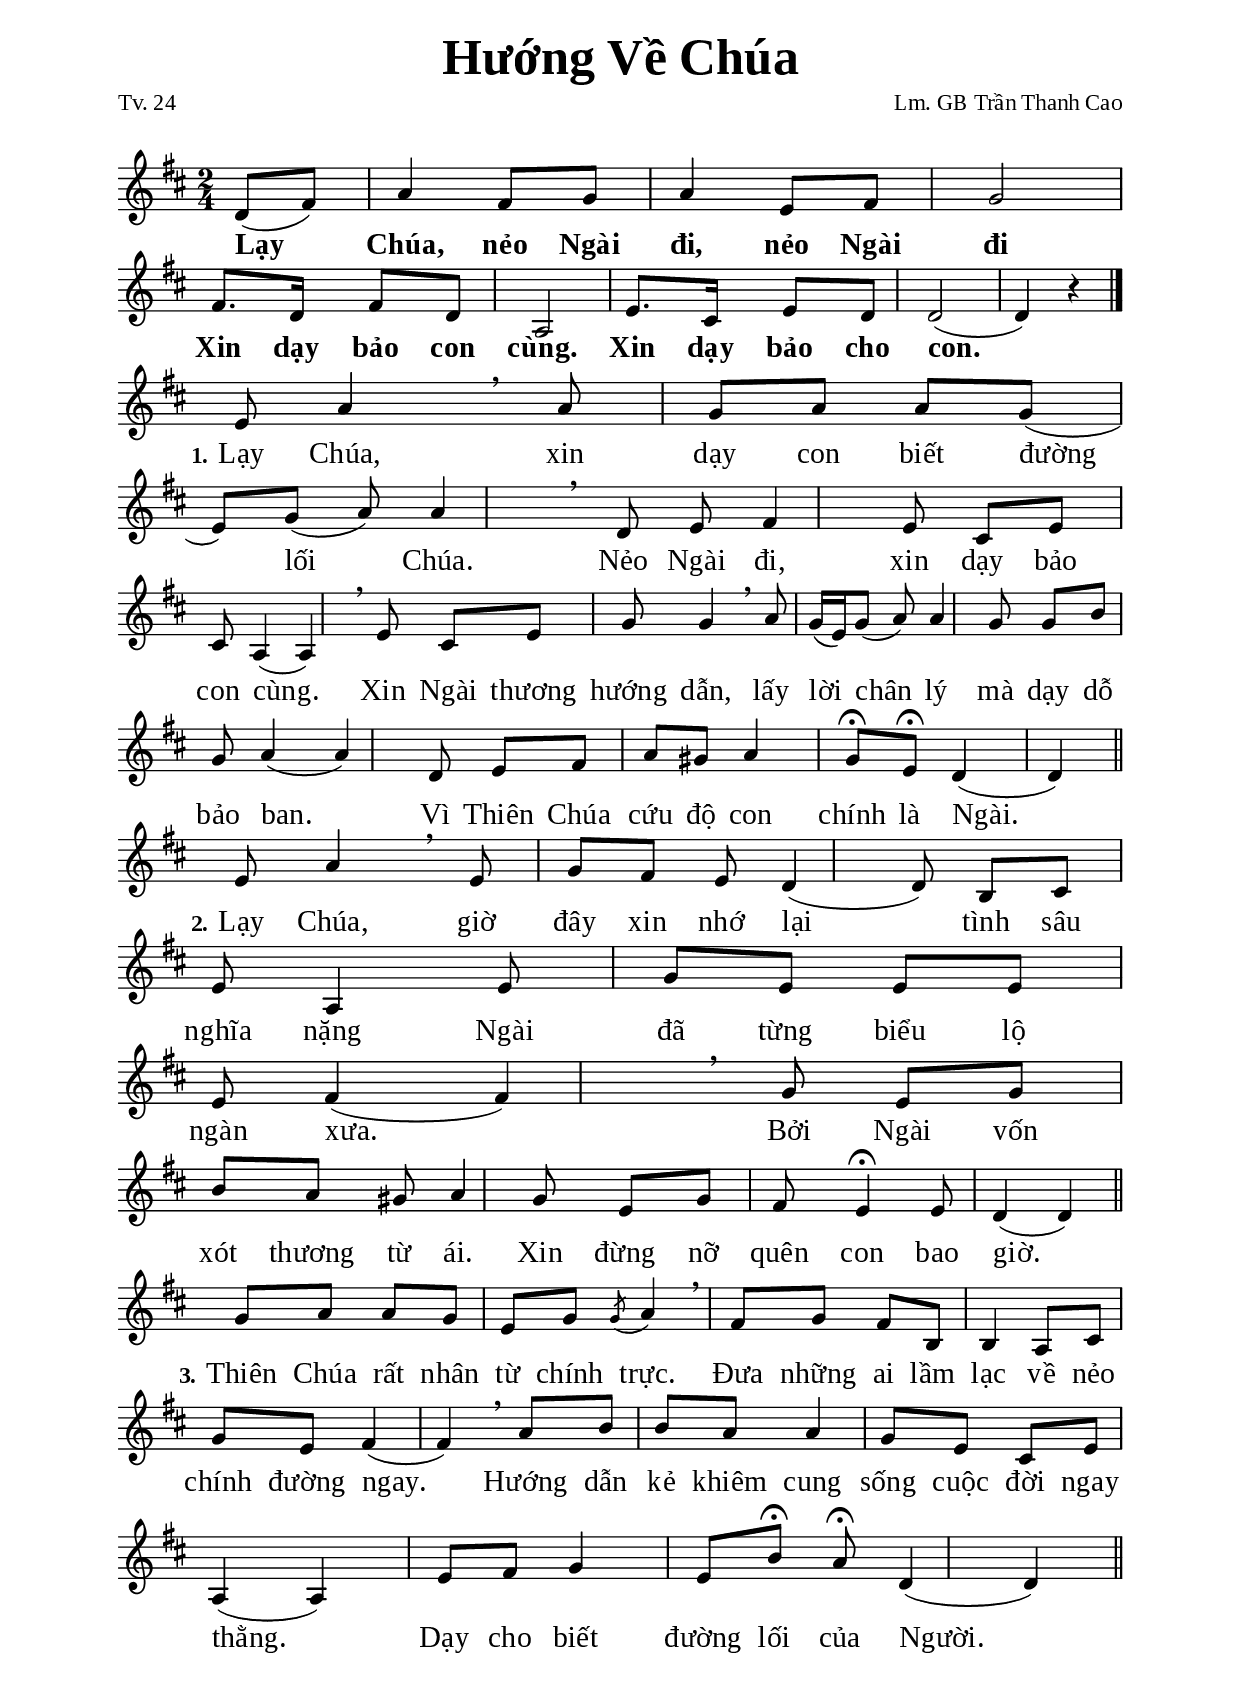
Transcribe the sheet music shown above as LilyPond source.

% Cài đặt chung
\version "2.22.1"
\include "english.ly"

\header {
  title = \markup { \fontsize #3 "Hướng Về Chúa" }
  poet = "Tv. 24"
  composer = "Lm. GB Trần Thanh Cao"
  arranger = " "
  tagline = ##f
}

\paper {
  #(set-paper-size "a4")
  top-margin = 10\mm
  bottom-margin = 10\mm
  left-margin = 20\mm
  right-margin = 20\mm
  indent = #0
  #(define fonts
    (make-pango-font-tree
      "Liberation Serif"
      "Liberation Serif"
      "Liberation Serif"
      (/ 20 20)))
  page-count = #1
}

% Nhạc điệp khúc
nhacDiepKhuc = \relative c' {
  \partial 4 d8 (fs) |
  a4 fs8 g |
  a4 e8 fs |
  g2 |
  fs8. d16 fs8 d |
  a2 |
  e'8. cs16 e8 d |
  d2 ( |
  d4) r \bar "|."
}

% Nhạc phiên khúc
nhacPhienKhucMot = \relative c' {
  e8 a4 \breathe
  a8 g a a g (e) g (a) a4 \breathe
  d,8 e fs4 e8 cs e cs a4 (a) \breathe
  e'8 cs e g g4 \breathe
  a8 g16 (e) g8 (a) a4 g8 g b g a4 (a)
  d,8 e fs a gs a4 g8 \fermata e \fermata d4 (d) \bar "||"
}

nhacPhienKhucHai = \relative c' {
  e8 a4 \breathe
  e8 g fs e d4 (d8) b cs e a,4
  e'8 g e e e e fs4 (fs) \breathe
  g8 e g b a gs a4
  g8 e g fs e4 \fermata e8 d4 (d) \bar "||"
}

nhacPhienKhucBa = \relative c'' {
  g8 a a g e g \acciaccatura g8 a4 \breathe
  fs8 g fs b, b4 a8 cs g' e fs4 (fs) \breathe
  a8 b b a a4 g8 e cs e a,4 (a)
  e'8 fs g4 e8 b' \fermata a \fermata d,4 (d) \bar "||"
}

% Lời điệp khúc
loiDiepKhuc = \lyricmode {
  Lạy Chúa, nẻo Ngài đi, nẻo Ngài đi
  Xin dạy bảo con cùng.
  Xin dạy bảo cho con.
}

% Lời phiên khúc
loiPhienKhucMot = \lyricmode {
  \set stanza = #"1."
  Lạy Chúa, xin dạy con biết đường lối Chúa.
  Nẻo Ngài đi, xin dạy bảo con cùng.
  Xin Ngài thương hướng dẫn,
  lấy lời chân lý mà dạy dỗ bảo ban.
  Vì Thiên Chúa cứu độ con chính là Ngài.
}

loiPhienKhucHai = \lyricmode {
  \set stanza = #"2."
  Lạy Chúa, giờ đây xin nhớ lại tình sâu nghĩa nặng
  Ngài đã từng biểu lộ ngàn xưa.
  Bởi Ngài vốn xót thương từ ái.
  Xin đừng nỡ quên con bao giờ.
}

loiPhienKhucBa = \lyricmode {
  \set stanza = #"3."
  Thiên Chúa rất nhân từ chính trực.
  Đưa những ai lầm lạc về nẻo chính đường ngay.
  Hướng dẫn kẻ khiêm cung sống cuộc đời ngay thằng.
  Dạy cho biết đường lối của Người.
}


% Dàn trang
\score {
  \new ChoirStaff <<
    \new Staff = diepKhuc \with {
        \consists "Merge_rests_engraver"
        %\magnifyStaff #(magstep +1)
      }
      <<
      \new Voice = beSop {
        \key d \major \time 2/4 \nhacDiepKhuc
      }
    >>
    \new Lyrics \lyricsto beSop \loiDiepKhuc
  >>
  \layout {
    \override Lyrics.LyricText.font-series = #'bold
    \override Lyrics.LyricText.font-size = #+2.5
    \override Lyrics.LyricSpace.minimum-distance = #3.0
    \override Score.BarNumber.break-visibility = ##(#f #f #f)
    \override Score.SpacingSpanner.uniform-stretching = ##t
  }
}

\score {
  \new ChoirStaff <<
    \new Staff = phienKhuc \with {
        %\magnifyStaff #(magstep +1)
      }
      <<
      \new Voice = beSop {
        \key d \major \time 2/4 \nhacPhienKhucMot
      }
    >>
    \new Lyrics \lyricsto beSop \loiPhienKhucMot
  >>
  \layout {
    \override Staff.TimeSignature.transparent = ##t
    \override Lyrics.LyricText.font-size = #+2.5
    \override Lyrics.LyricSpace.minimum-distance = #1.2
    \override Score.BarNumber.break-visibility = ##(#f #f #f)
    \override Score.SpacingSpanner.uniform-stretching = ##t
    \set Score.barAlways = ##t
    \set Score.defaultBarType = ""
  } 
}

\score {
  \new ChoirStaff <<
    \new Staff = phienKhuc \with {
        %\magnifyStaff #(magstep +1)
      }
      <<
      \new Voice = beSop {
        \key d \major \time 2/4 \nhacPhienKhucHai
      }
    >>
    \new Lyrics \lyricsto beSop \loiPhienKhucHai
  >>
  \layout {
    \override Staff.TimeSignature.transparent = ##t
    \override Lyrics.LyricText.font-size = #+2.5
    \override Lyrics.LyricSpace.minimum-distance = #3.0
    \override Score.BarNumber.break-visibility = ##(#f #f #f)
    \override Score.SpacingSpanner.uniform-stretching = ##t
    \set Score.barAlways = ##t
    \set Score.defaultBarType = ""
  } 
}

\score {
  \new ChoirStaff <<
    \new Staff = phienKhuc \with {
        %\magnifyStaff #(magstep +1)
      }
      <<
      \new Voice = beSop {
        \key d \major \time 2/4 \nhacPhienKhucBa
      }
    >>
    \new Lyrics \lyricsto beSop \loiPhienKhucBa
  >>
  \layout {
    \override Staff.TimeSignature.transparent = ##t
    \override Lyrics.LyricText.font-size = #+2.5
    \override Lyrics.LyricSpace.minimum-distance = #1.5
    \override Score.BarNumber.break-visibility = ##(#f #f #f)
    \override Score.SpacingSpanner.uniform-stretching = ##t
    \set Score.barAlways = ##t
    \set Score.defaultBarType = ""
  } 
}
